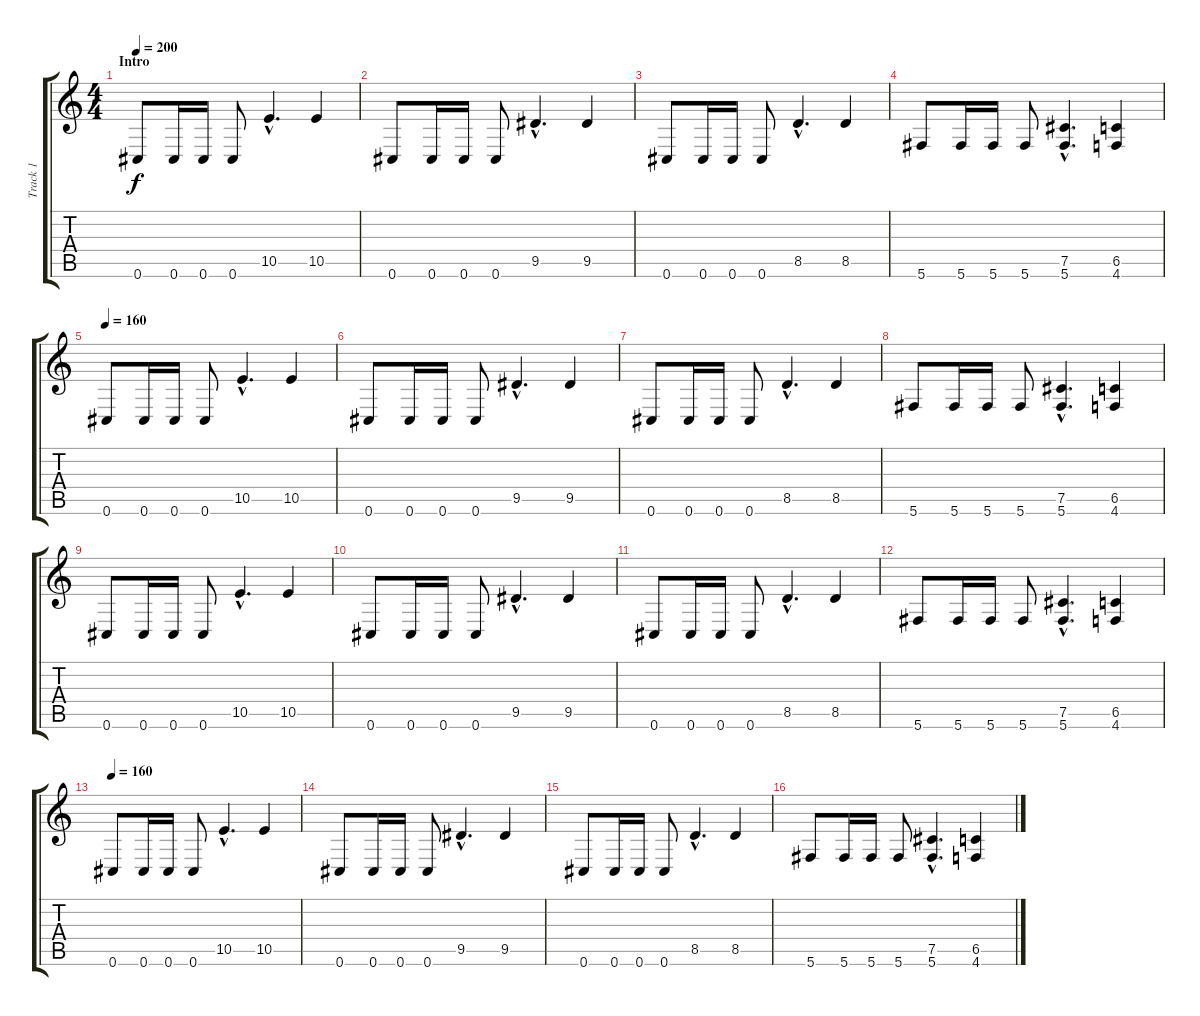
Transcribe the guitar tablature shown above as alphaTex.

\track ("Track 1" "Track 1") {instrument distortionguitar}
\staff {score tabs}
\tuning (Db4 Ab3 E3 B2 Gb2 Db2) {hide}
\ts (4 4)
\section ("" "Intro")
\tempo 200
\tempo 160
\tempo 200
\clef g2
\ks c
0.6.8{dy f instrument distortionguitar} 0.6.16 0.6.16 0.6.8 10.5{hac}.4{d} 10.5.4 |
0.6.8 0.6.16 0.6.16 0.6.8 9.5{hac}.4{d} 9.5.4 |
0.6.8 0.6.16 0.6.16 0.6.8 8.5{hac}.4{d} 8.5.4 |
5.6.8 5.6.16 5.6.16 5.6.8 (7.5{hac} 5.6{hac}).4{d} (6.5 4.6).4 |
\tempo 160
0.6.8 0.6.16 0.6.16 0.6.8 10.5{hac}.4{d} 10.5.4 |
0.6.8 0.6.16 0.6.16 0.6.8 9.5{hac}.4{d} 9.5.4 |
0.6.8 0.6.16 0.6.16 0.6.8 8.5{hac}.4{d} 8.5.4 |
5.6.8 5.6.16 5.6.16 5.6.8 (7.5{hac} 5.6{hac}).4{d} (6.5 4.6).4 |
0.6.8 0.6.16 0.6.16 0.6.8 10.5{hac}.4{d} 10.5.4 |
0.6.8 0.6.16 0.6.16 0.6.8 9.5{hac}.4{d} 9.5.4 |
0.6.8 0.6.16 0.6.16 0.6.8 8.5{hac}.4{d} 8.5.4 |
5.6.8 5.6.16 5.6.16 5.6.8 (7.5{hac} 5.6{hac}).4{d} (6.5 4.6).4 |
\tempo 160
0.6.8 0.6.16 0.6.16 0.6.8 10.5{hac}.4{d} 10.5.4 |
0.6.8 0.6.16 0.6.16 0.6.8 9.5{hac}.4{d} 9.5.4 |
0.6.8 0.6.16 0.6.16 0.6.8 8.5{hac}.4{d} 8.5.4 |
5.6.8 5.6.16 5.6.16 5.6.8 (7.5{hac} 5.6{hac}).4{d} (6.5 4.6).4
